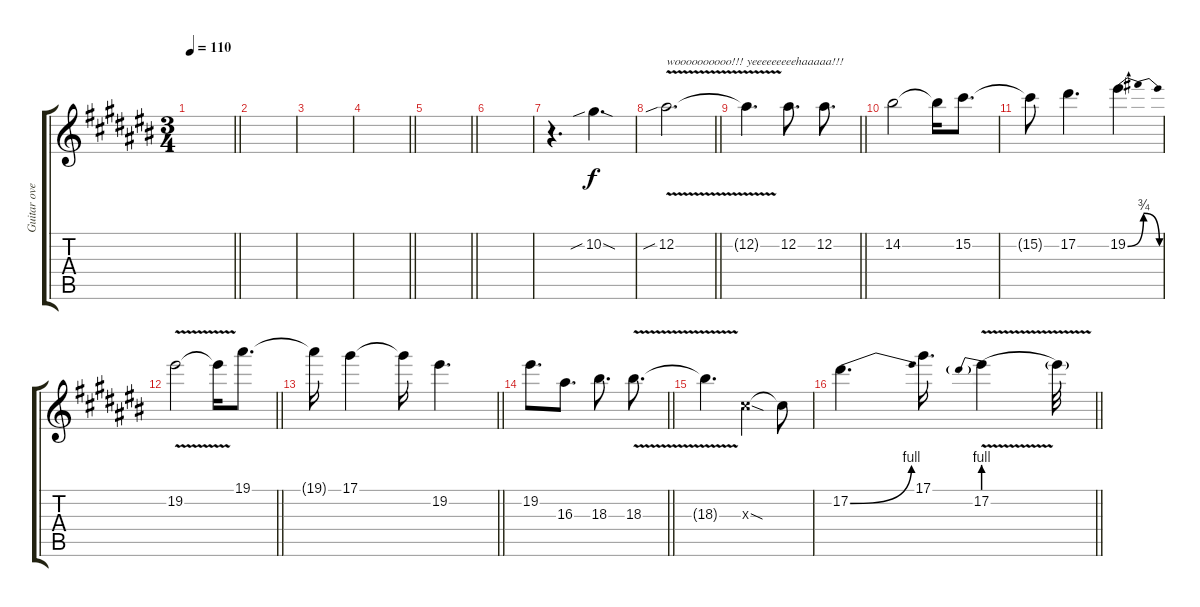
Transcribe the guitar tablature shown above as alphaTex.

\track ("Guitar overdriven + delay + church effec" "Guitar ove") {instrument overdrivenguitar}
\staff {score tabs}
\tuning (Eb4 Bb3 Gb3 Db3 Ab2 Eb2) {hide}
\ts (3 4)
\tempo 110
\clef g2
\barLineRight lightlight
\ks c#
|
|
|
\barLineRight lightlight
|
\barLineRight lightlight
|
|
r.4{d} 10.2{sib sod}.4{d} |
\barLineRight lightlight
12.2{v sib}.2{d txt "woooooooooo!!! yeeeeeeeeehaaaaa!!!"} |
\barLineRight lightlight
12.2{t}.4{d} 12.2.8{d} 12.2.8{d} |
14.2.2 14.2{t}.16 15.2.8{d} |
15.2{t}.8 17.2.4{d} 19.2{be (bendrelease 0 0 23 3 23 3 60 0)}.4 |
\barLineRight lightlight
19.2{v}.2 19.2{t}.16 19.1.8{d} |
\barLineRight lightlight
19.1{t}.16 17.1.4 17.1{t}.16 19.2.4{d} |
\barLineRight lightlight
19.2.8{d} 16.3.8{d} 18.3.8{d} 18.3{v}.8{d} |
\section ("" "")
18.3{t}.4{d} 7.3{sod x}.4 7.3{t}.8 |
\barLineRight lightlight
17.2{be (bend 0 0 60 4)}.4{d} 17.1.16{d} 17.2{be (prebend 0 4 60 4) v}.4 17.2{t}.32
